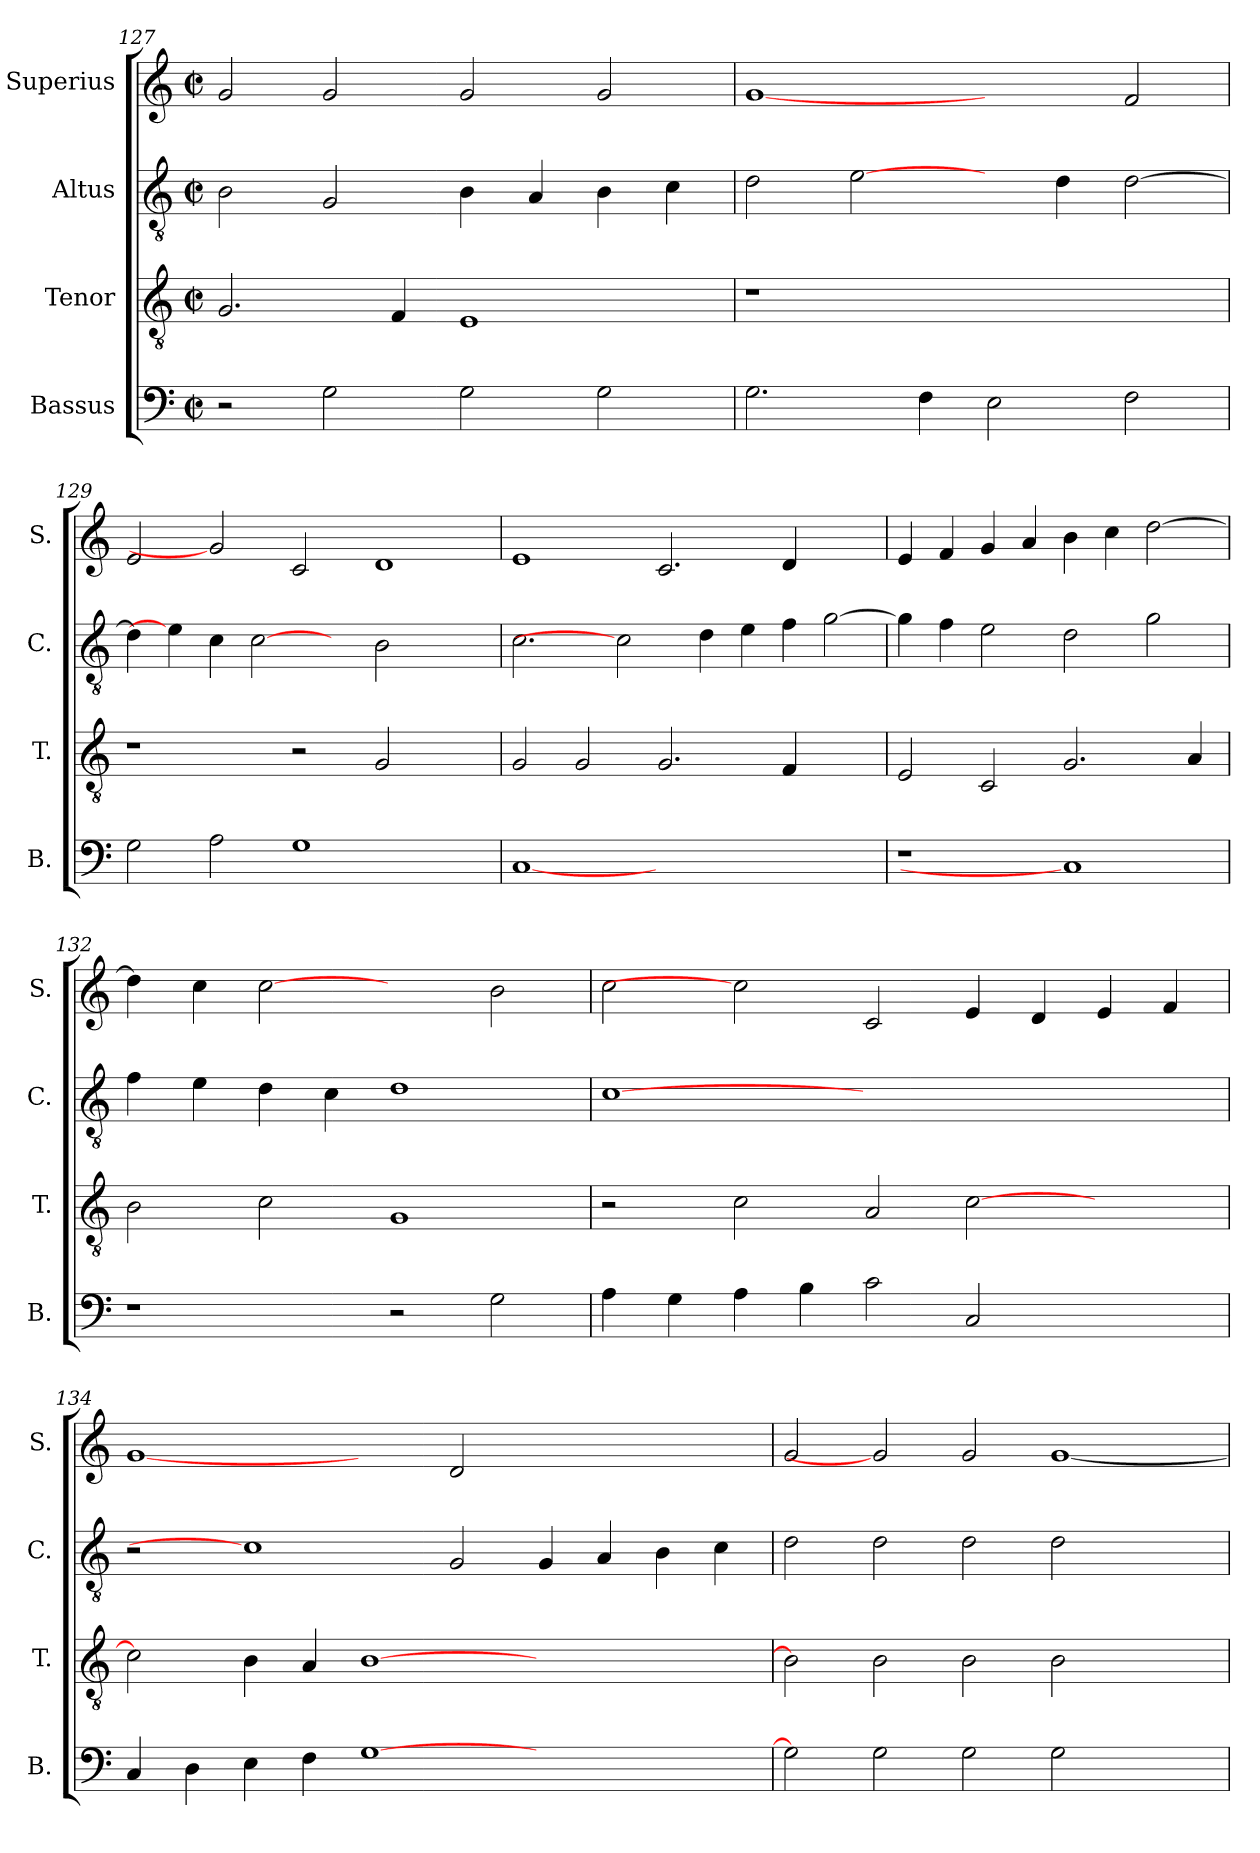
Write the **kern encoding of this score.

**kern	**kern	**kern	**kern
*part4	*part3	*part2	*part1
*staff4	*staff3	*staff2	*staff1
*I"Bassus	*I"Tenor	*I"Altus	*I"Superius
*I'B.	*I'T.	*I'C.	*I'S.
*clefF4	*clefGv2	*clefGv2	*clefG2
*	*ITrd7c12	*ITrd7c12	*
*k[]	*k[]	*k[]	*k[]
*C:	*C:	*C:	*C:
*M2/2	*M2/2	*M2/2	*M2/2
*met(c|)	*met(c|)	*met(c|)	*met(c|)
=127	=127	=127	=127
2r	2.GGi/	2BBi\	2gi/
2Gi\	.	2GGi/	2gi/
.	4FFi/	.	.
2Gi\	1EEi	4BBi\	2gi/
.	.	4AAi/	.
2Gi\	.	4BBi\	2gi/
.	.	4Ci\	.
=128	=128	=128	=128
!	!LO:N:vis=1	!	!
2.Gi\	1r	2Di\	[1gi
.	.	[2Ei\	.
4Fi\	.	.	.
2Ei\	1ryy	4ryy	2ryy
.	.	4Di\	.
2Fi\	.	[>2Di\	2fi/
=129	=129	=129	=129
2Gi\	1r	4Di\]	2ei/
.	.	4Ei\]	.
2Ai\	.	4Ci\	2gi]
.	.	[2Ci	.
1Gi	2r	.	2ci/
.	.	4ryy	.
.	2GGi/	2BBi\	1di
2ryy	2ryy	2ryy	.
!!LO:LB:g=z
=130	=130	=130	=130
[1Ci	2GGi/	2.Ci\	1ei
.	2GGi/	.	.
.	.	2Ci]	.
1.ryy	2.GGi/	.	2.ci/
.	.	4Di\	.
.	.	4Ei\	.
.	4FFi/	4Fi\	4di/
.	2ryy	[>2Gi\	2ryy
=131	=131	=131	=131
!LO:N:vis=1	!	!	!
1r	2EEi/	4Gi\]	4ei/
.	.	4Fi\	4fi/
.	2CCi/	2Ei\	4gi/
.	.	.	4ai/
1Ci]	2.GGi/	2Di\	4bi\
.	.	.	4cci\
.	.	2Gi\	[>2ddi\
.	4AAi/	.	.
=132	=132	=132	=132
1r	2BBi\	4Fi\	4ddi\]
.	.	4Ei\	4cci\
.	2Ci\	4Di\	[2cci
.	.	4Ci\	.
2r	1GGi	1Di	2ryy
2Gi\	.	.	2bi\
=133	=133	=133	=133
4Ai\	2r	[1Ci	2cci\
4Gi\	.	.	.
4Ai\	2Ci\	.	2cci]
4Bi\	.	.	.
2ci\	2AAi/	1.ryy	2ci/
2Ci/	[>2Ci\	.	4ei/
.	.	.	4di/
2ryy	2ryy	.	4ei/
.	.	.	4fi/
!!LO:LB:g=z
=134	=134	=134	=134
4Ci/	2Ci\]	2r	[1gi
4Di\	.	.	.
4Ei\	4BBi\	1Ci]	.
4Fi\	4AAi/	.	.
[>1Gi	[>1BBi	.	2ryy
.	.	2GGi/	2di/
1ryy	1ryy	4GGi/	1ryy
.	.	4AAi/	.
.	.	4BBi\	.
.	.	4Ci\	.
=135	=135	=135	=135
2Gi\]	2BBi\]	2Di\	2gi/
2Gi\	2BBi\	2Di\	2gi]
2Gi\	2BBi\	2Di\	2gi/
2Gi\	2BBi\	2Di\	[<1gi
2ryy	2ryy	2ryy	.
=	=	=	=
*-	*-	*-	*-
